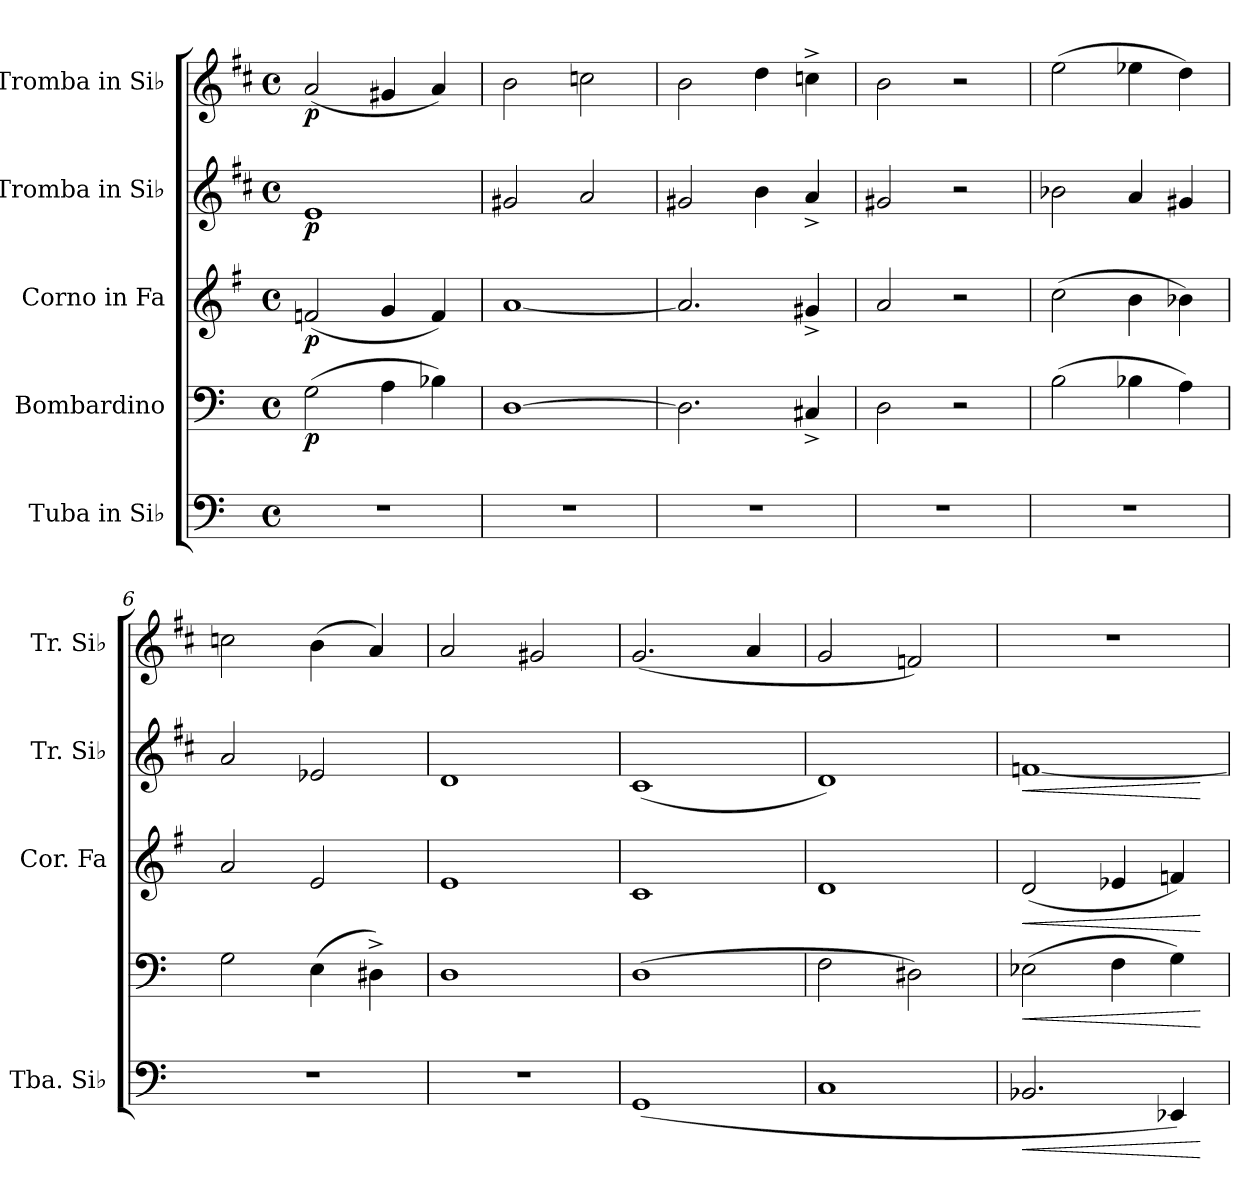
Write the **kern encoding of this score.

**kern	**dynam	**kern	**dynam	**kern	**dynam	**kern	**dynam	**kern	**dynam
*part5	*part5	*part4	*part4	*part3	*part3	*part2	*part2	*part1	*part1
*staff5	*staff5	*staff4	*staff4	*staff3	*staff3	*staff2	*staff2	*staff1	*staff1
*I"Tuba in Si♭	*	*I"Bombardino	*	*I"Corno in Fa	*	*I"Tromba in Si♭	*	*I"Tromba in Si♭	*
*I'Tba. Si♭	*	*	*	*I'Cor. Fa	*	*I'Tr. Si♭	*	*I'Tr. Si♭	*
*clefF4	*	*clefF4	*	*clefG2	*	*clefG2	*	*clefG2	*
*	*	*	*	*ITrd4c7	*	*ITrd1c2	*	*ITrd1c2	*
*k[]	*	*k[]	*	*k[]	*	*k[]	*	*k[]	*
*M4/4	*	*M4/4	*	*M4/4	*	*M4/4	*	*M4/4	*
*met(c)	*	*met(c)	*	*met(c)	*	*met(c)	*	*met(c)	*
*MM55	*	*MM55	*	*MM55	*	*MM55	*	*MM55	*
=1	=1	=1	=1	=1	=1	=1	=1	=1	=1
!	!	!	!LO:DY:b	!	!LO:DY:b	!	!LO:DY:b	!	!LO:DY:b
1r	.	(2G\	p	(2B-X/	p	1d	p	(2g/	p
.	.	4A\	.	4c/	.	.	.	4f#X/	.
.	.	4B-X\)	.	4B-/)	.	.	.	4g/)	.
=2	=2	=2	=2	=2	=2	=2	=2	=2	=2
1r	.	[1D	.	[1d	.	2f#X/	.	2a\	.
.	.	.	.	.	.	2g/	.	2b-X\	.
=3	=3	=3	=3	=3	=3	=3	=3	=3	=3
1r	.	2.D\]	.	2.d/]	.	2f#X/	.	2a\	.
.	.	.	.	.	.	4a\	.	4cc\	.
.	.	4C#X^/	.	4c#X^/	.	4g^/	.	4b-X^\	.
=4	=4	=4	=4	=4	=4	=4	=4	=4	=4
1r	.	2D\	.	2d/	.	2f#X/	.	2a\	.
.	.	2r	.	2r	.	2r	.	2r	.
=5	=5	=5	=5	=5	=5	=5	=5	=5	=5
1r	.	(2B\	.	(2f\	.	2a-X\	.	(2dd\	.
.	.	4B-X\	.	4e\	.	4g/	.	4dd-X\	.
.	.	4A\)	.	4e-X\)	.	4f#X/	.	4cc\)	.
=6	=6	=6	=6	=6	=6	=6	=6	=6	=6
1r	.	2G\	.	2d/	.	2g/	.	2b-X\	.
.	.	(4E\	.	2A/	.	2d-X/	.	(4a\	.
.	.	4D#X^\)	.	.	.	.	.	4g/)	.
=7	=7	=7	=7	=7	=7	=7	=7	=7	=7
1r	.	1D	.	1A	.	1c	.	2g/	.
.	.	.	.	.	.	.	.	2f#X/	.
=8	=8	=8	=8	=8	=8	=8	=8	=8	=8
(1GG	.	(1D	.	1F	.	(1B	.	(2.f/	.
.	.	.	.	.	.	.	.	4g/	.
!!LO:LB:g=z
=9	=9	=9	=9	=9	=9	=9	=9	=9	=9
1C	.	2F\	.	1G	.	1c)	.	2f/	.
.	.	2D#X\)	.	.	.	.	.	2e-X/)	.
=10	=10	=10	=10	=10	=10	=10	=10	=10	=10
!	!LO:HP:b	!	!LO:HP:b	!	!LO:HP:b	!	!LO:HP:b	!	!
2.BB-X/	<	(2E-X\	<	(2G/	<	[1e-X	<	1r	.
.	.	4F\	.	4A-X/	.	.	.	.	.
4EE-X/)	.	4G\)	.	4B-X/)	.	.	.	.	.
.	[	.	[	.	[	.	[	.	.
=	=	=	=	=	=	=	=	=	=
*-	*-	*-	*-	*-	*-	*-	*-	*-	*-
